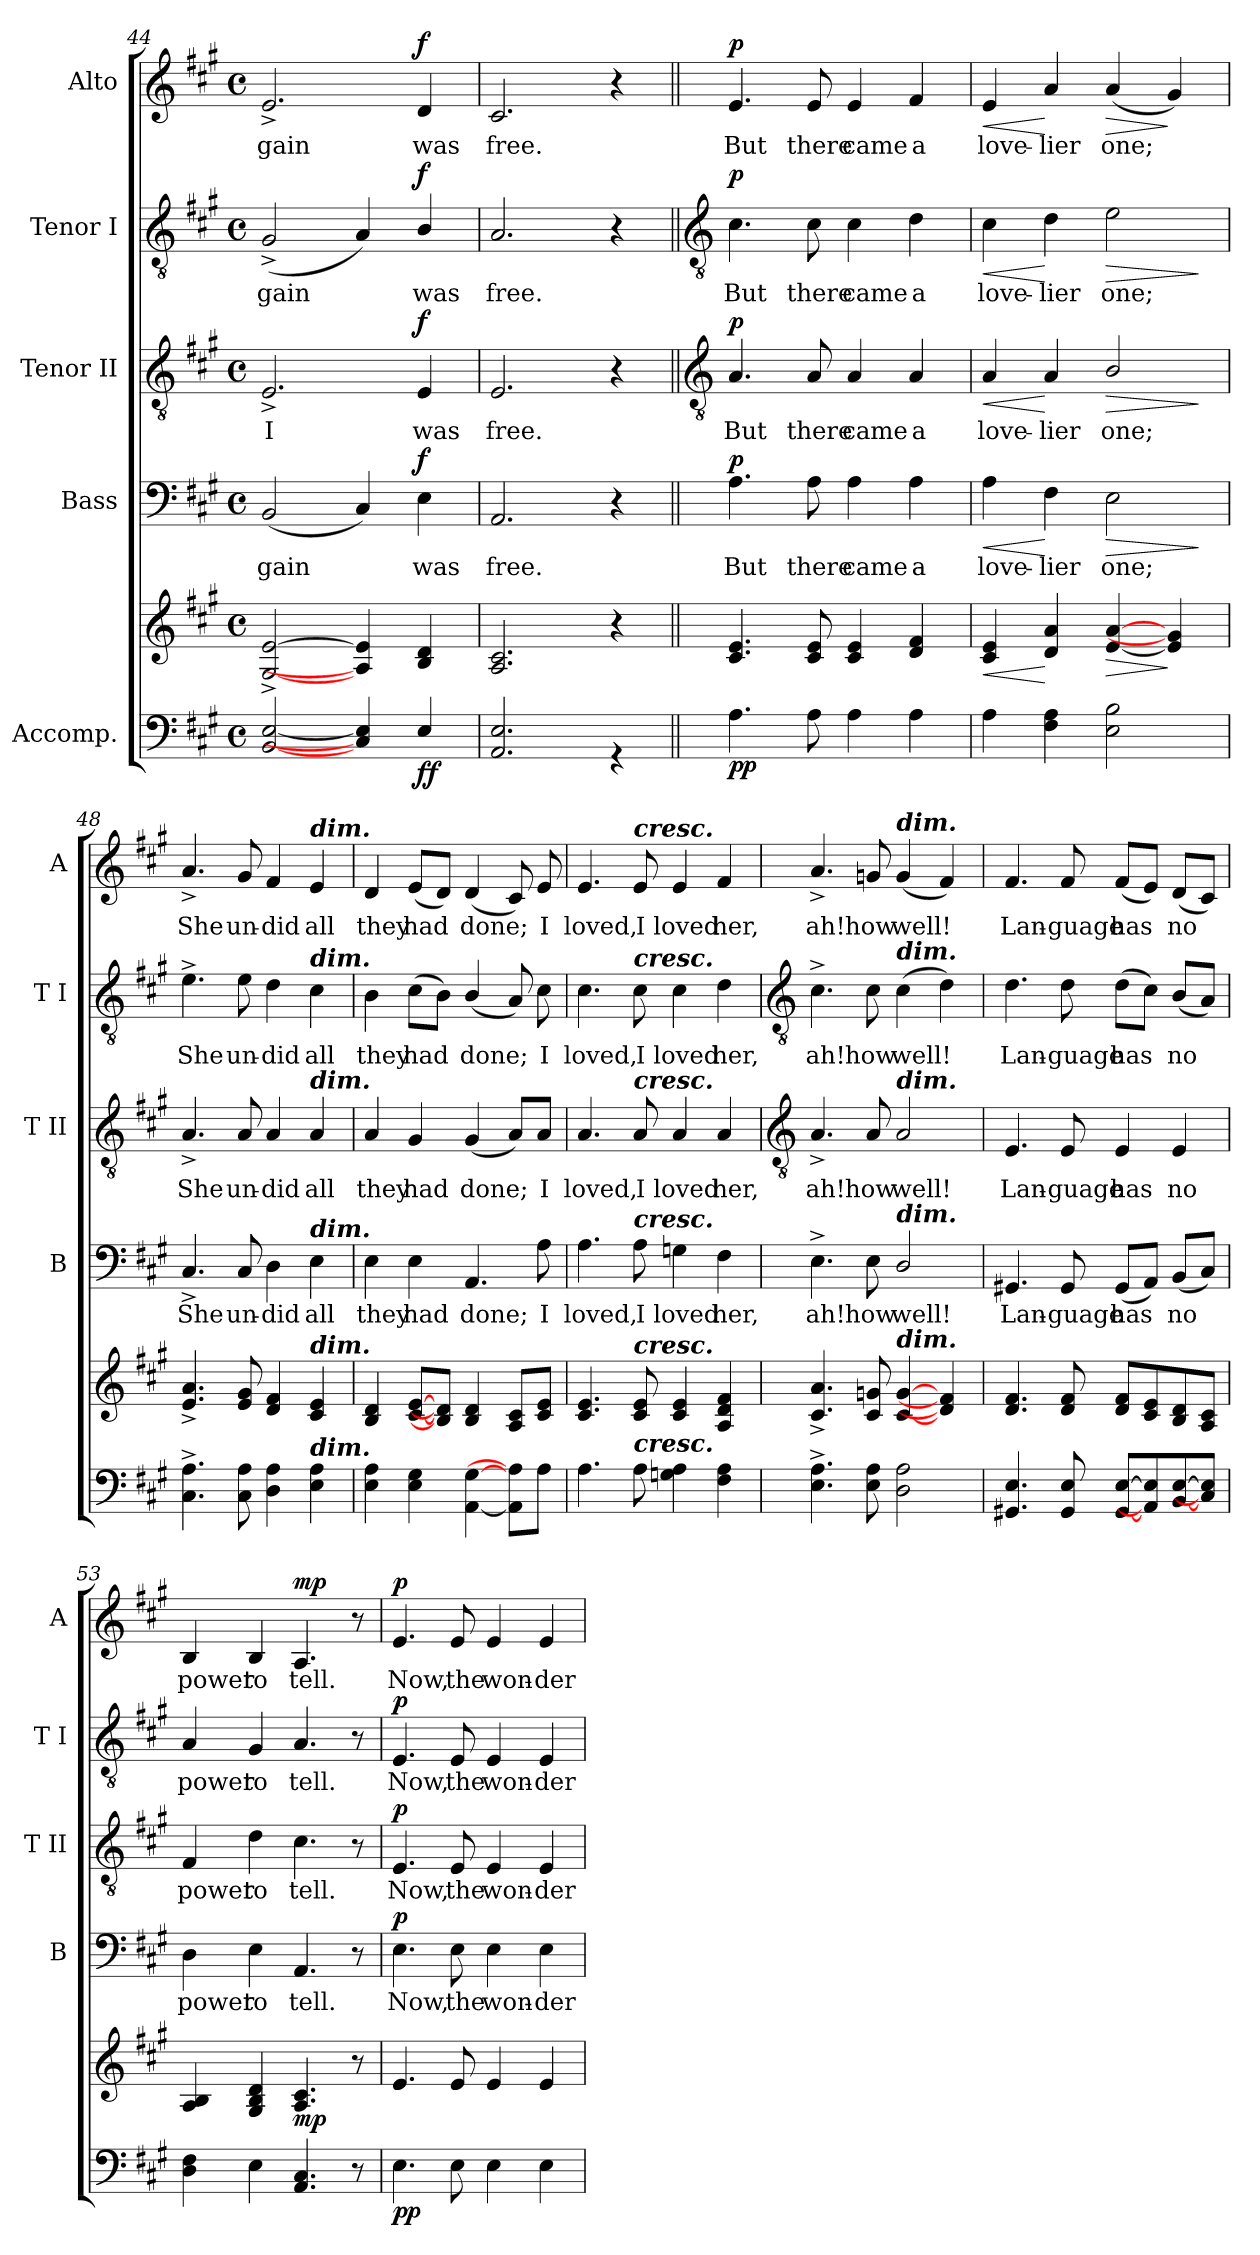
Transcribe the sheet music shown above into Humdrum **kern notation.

**kern	**kern	**dynam	**kern	**text	**dynam	**kern	**text	**dynam	**kern	**text	**dynam	**kern	**text	**dynam
*part5	*part5	*part5	*part4	*part4	*part4	*part3	*part3	*part3	*part2	*part2	*part2	*part1	*part1	*part1
*staff6	*staff5	*staff5/6	*staff4	*staff4	*staff4	*staff3	*staff3	*staff3	*staff2	*staff2	*staff2	*staff1	*staff1	*staff1
*I"Accomp.	*	*	*I"Bass	*	*	*I"Tenor II	*	*	*I"Tenor I	*	*	*I"Alto	*	*
*	*	*	*I'B	*	*	*I'T II	*	*	*I'T I	*	*	*I'A	*	*
*clefF4	*clefG2	*	*clefF4	*	*	*clefGv2	*	*	*clefGv2	*	*	*clefG2	*	*
*k[f#c#g#]	*k[f#c#g#]	*	*k[f#c#g#]	*	*	*k[f#c#g#]	*	*	*k[f#c#g#]	*	*	*k[f#c#g#]	*	*
*A:	*A:	*	*A:	*	*	*A:	*	*	*A:	*	*	*A:	*	*
*M4/4	*M4/4	*	*M4/4	*	*	*M4/4	*	*	*M4/4	*	*	*M4/4	*	*
*met(c)	*met(c)	*	*met(c)	*	*	*met(c)	*	*	*met(c)	*	*	*met(c)	*	*
=44	=44	=44	=44	=44	=44	=44	=44	=44	=44	=44	=44	=44	=44	=44
*^	*	*	*	*	*	*	*	*	*	*	*	*	*	*
!	!	!	!	!	!LO:LY:b	!	!	!LO:LY:b	!	!	!LO:LY:b	!	!	!LO:LY:b	!
1ryy	[2BB/ [2E/	[2G#^ [2e^	.	(<2BB	-gain	.	2.E^	I	.	(<2G#^	-gain	.	2.e^	-gain	.
.	4C#/] 4E/]	4A] 4e]	.	4C#)	.	.	.	.	.	4A)	.	.	.	.	.
!	!	!	!LO:DY:b=2	!	!LO:LY:b	!	!	!LO:LY:b	!	!	!LO:LY:b	!	!	!LO:LY:b	!
!	!	!	!LO:DY:n=1:b	!	!	!LO:DY:b	!	!	!LO:DY:b	!	!	!LO:DY:b	!	!	!LO:DY:b
.	4E/	4B/ 4d/	f f	4E	was	f	4E	was	f	4B/	was	f	4d/	was	f
=45	=45	=45	=45	=45	=45	=45	=45	=45	=45	=45	=45	=45	=45	=45	=45
!	!	!	!	!	!LO:LY:b	!	!	!LO:LY:b	!	!	!LO:LY:b	!	!	!LO:LY:b	!
1ryy	2.AA/ 2.E/	2.A 2.c#	.	2.AA	free.	.	2.E	free.	.	2.A	free.	.	2.c#	free.	.
.	4r	4r	.	4r	.	.	4r	.	.	4r	.	.	4r	.	.
*v	*v	*	*	*	*	*	*	*	*	*	*	*	*	*	*
!!LO:LB:g=z
=46||	=46||	=46||	=46||	=46||	=46||	=46||	=46||	=46||	=46||	=46||	=46||	=46||	=46||	=46||
*	*	*	*	*	*	*clefGv2	*	*	*clefGv2	*	*	*	*	*
*^	*	*	*	*	*	*	*	*	*	*	*	*	*	*
!	!	!	!LO:DY:b=2	!	!LO:LY:b	!	!	!LO:LY:b	!	!	!LO:LY:b	!	!	!LO:LY:b	!
!	!	!	!LO:DY:n=1:b	!	!	!LO:DY:b	!	!	!LO:DY:b	!	!	!LO:DY:b	!	!	!LO:DY:b
*v	*v	*	*	*	*	*	*	*	*	*	*	*	*	*	*
4.A	4.c# 4.e	p p	4.A	But	p	4.A	But	p	4.c#	But	p	4.e	But	p
!	!	!	!	!LO:LY:b	!	!	!LO:LY:b	!	!	!LO:LY:b	!	!	!LO:LY:b	!
8A	8c# 8e	.	8A	there	.	8A	there	.	8c#	there	.	8e	there	.
!	!	!	!	!LO:LY:b	!	!	!LO:LY:b	!	!	!LO:LY:b	!	!	!LO:LY:b	!
4A	4c# 4e	.	4A	came	.	4A	came	.	4c#	came	.	4e	came	.
!	!	!	!	!LO:LY:b	!	!	!LO:LY:b	!	!	!LO:LY:b	!	!	!LO:LY:b	!
4A	4d 4f#	.	4A	a	.	4A	a	.	4d\	a	.	4f#	a	.
=47	=47	=47	=47	=47	=47	=47	=47	=47	=47	=47	=47	=47	=47	=47
!	!	!LO:HP:b	!	!LO:LY:b	!LO:HP:b	!	!LO:LY:b	!LO:HP:b	!	!LO:LY:b	!LO:HP:b	!	!LO:LY:b	!LO:HP:b
4A	4c# 4e	<	4A	love-	<	4A	love-	<	4c#	love-	<	4e	love-	<
!	!	!	!	!LO:LY:b	!	!	!LO:LY:b	!	!	!LO:LY:b	!	!	!LO:LY:b	!
4F#\ 4A\	4d 4a	[	4F#\	-lier	[	4A	-lier	[	4d	-lier	[	4a	-lier	[
!	!	!LO:HP:b	!	!LO:LY:b	!LO:HP:b	!	!LO:LY:b	!LO:HP:b	!	!LO:LY:b	!LO:HP:b	!	!LO:LY:b	!LO:HP:b
2E 2B	[4e [4a	>	2E	one;	>	2B/	one;	>	2e	one;	>	(<4a	one;	>
.	4e] 4g#]	]	.	.	.	.	.	.	.	.	.	4g#)	.	]
.	.	.	.	.	]	.	.	]	.	.	]	.	.	.
=48	=48	=48	=48	=48	=48	=48	=48	=48	=48	=48	=48	=48	=48	=48
!	!	!	!	!LO:LY:b	!	!	!LO:LY:b	!	!	!LO:LY:b	!	!	!LO:LY:b	!
4.C#^ 4.A^	4.e^ 4.a^	.	4.C#^	She	.	4.A^	She	.	4.e^	She	.	4.a^	She	.
!	!	!	!	!LO:LY:b	!	!	!LO:LY:b	!	!	!LO:LY:b	!	!	!LO:LY:b	!
8C# 8A	8e 8g#	.	8C#	un-	.	8A	un-	.	8e	un-	.	8g#	un-	.
!	!	!	!	!LO:LY:b	!	!	!LO:LY:b	!	!	!LO:LY:b	!	!	!LO:LY:b	!
4D 4A	4d 4f#	.	4D	-did	.	4A	-did	.	4d\	-did	.	4f#	-did	.
!	!	!	!	!	!	!	!	!	!	!	!	!LO:TX:a:Bi:t=dim.	!	!
!	!	!	!	!	!	!	!	!	!LO:TX:a:Bi:t=dim.	!	!	!	!	!
!	!	!	!	!	!	!LO:TX:a:Bi:t=dim.	!	!	!	!	!	!	!	!
!	!	!	!LO:TX:a:Bi:t=dim.	!	!	!	!	!	!	!	!	!	!	!
!	!LO:TX:a:Bi:t=dim.	!	!	!	!	!	!	!	!	!	!	!	!	!
!LO:TX:a:Bi:t=dim.	!	!	!	!	!	!	!	!	!	!	!	!	!	!
!	!	!	!	!LO:LY:b	!	!	!LO:LY:b	!	!	!LO:LY:b	!	!	!LO:LY:b	!
4E 4A	4c# 4e	.	4E	all	.	4A	all	.	4c#	all	.	4e	all	.
=49	=49	=49	=49	=49	=49	=49	=49	=49	=49	=49	=49	=49	=49	=49
!	!	!	!	!LO:LY:b	!	!	!LO:LY:b	!	!	!LO:LY:b	!	!	!LO:LY:b	!
4E 4A	4B 4d	.	4E	they	.	4A	they	.	4B\	they	.	4d	they	.
!	!	!	!	!LO:LY:b	!	!	!LO:LY:b	!	!	!LO:LY:b	!	!	!LO:LY:b	!
4E 4G#	[8c# [8eL	.	4E	had	.	4G#	had	.	(>8c#L	had	.	(<8eL	had	.
.	8B] 8d]J	.	.	.	.	.	.	.	8BJ)	.	.	8dJ)	.	.
!	!	!	!	!LO:LY:b	!	!	!LO:LY:b	!	!	!LO:LY:b	!	!	!LO:LY:b	!
[4AA [4G#	4B/ 4d/	.	4.AA	done;	.	(<4G#	done;	.	(<4B/	done;	.	(<4d/	done;	.
8AA] 8A]L	8A 8c#L	.	.	.	.	8A/L)	.	.	8A)	.	.	8c#)	.	.
!	!	!	!	!LO:LY:b	!	!	!LO:LY:b	!	!	!LO:LY:b	!	!	!LO:LY:b	!
8AJ	8c# 8eJ	.	8A	I	.	8A/J	I	.	8c#	I	.	8e	I	.
=50	=50	=50	=50	=50	=50	=50	=50	=50	=50	=50	=50	=50	=50	=50
!	!	!	!	!LO:LY:b	!	!	!LO:LY:b	!	!	!LO:LY:b	!	!	!LO:LY:b	!
4.A	4.c# 4.e	.	4.A	loved,	.	4.A	loved,	.	4.c#	loved,	.	4.e	loved,	.
!	!	!	!	!	!	!	!	!	!	!	!	!LO:TX:a:Bi:t=cresc.	!	!
!	!	!	!	!	!	!	!	!	!LO:TX:a:Bi:t=cresc.	!	!	!	!	!
!	!	!	!	!	!	!LO:TX:a:Bi:t=cresc.	!	!	!	!	!	!	!	!
!	!	!	!LO:TX:a:Bi:t=cresc.	!	!	!	!	!	!	!	!	!	!	!
!	!LO:TX:a:Bi:t=cresc.	!	!	!	!	!	!	!	!	!	!	!	!	!
!LO:TX:a:Bi:t=cresc.	!	!	!	!	!	!	!	!	!	!	!	!	!	!
!	!	!	!	!LO:LY:b	!	!	!LO:LY:b	!	!	!LO:LY:b	!	!	!LO:LY:b	!
8A	8c# 8e	.	8A	I	.	8A	I	.	8c#	I	.	8e	I	.
!	!	!	!	!LO:LY:b	!	!	!LO:LY:b	!	!	!LO:LY:b	!	!	!LO:LY:b	!
4Gn 4A	4c# 4e	.	4Gn	loved	.	4A	loved	.	4c#	loved	.	4e	loved	.
!	!	!	!	!LO:LY:b	!	!	!LO:LY:b	!	!	!LO:LY:b	!	!	!LO:LY:b	!
4F#\ 4A\	4A 4d 4f#	.	4F#\	her,	.	4A	her,	.	4d\	her,	.	4f#	her,	.
!!LO:LB:g=z
=51	=51	=51	=51	=51	=51	=51	=51	=51	=51	=51	=51	=51	=51	=51
*	*	*	*	*	*	*clefGv2	*	*	*clefGv2	*	*	*	*	*
!	!	!	!	!LO:LY:b	!	!	!LO:LY:b	!	!	!LO:LY:b	!	!	!LO:LY:b	!
4.E^ 4.A^	4.c#^ 4.a^	.	4.E^	ah!	.	4.A^	ah!	.	4.c#^	ah!	.	4.a^	ah!	.
!	!	!	!	!LO:LY:b	!	!	!LO:LY:b	!	!	!LO:LY:b	!	!	!LO:LY:b	!
8E 8A	8c# 8gn	.	8E	how	.	8A	how	.	8c#	how	.	8gn	how	.
!	!	!	!	!	!	!	!	!	!	!	!	!LO:TX:a:Bi:t=dim.	!	!
!	!	!	!	!	!	!	!	!	!LO:TX:a:Bi:t=dim.	!	!	!	!	!
!	!	!	!	!	!	!LO:TX:a:Bi:t=dim.	!	!	!	!	!	!	!	!
!	!	!	!LO:TX:a:Bi:t=dim.	!	!	!	!	!	!	!	!	!	!	!
!	!LO:TX:a:Bi:t=dim.	!	!	!	!	!	!	!	!	!	!	!	!	!
!	!	!	!	!LO:LY:b	!	!	!LO:LY:b	!	!	!LO:LY:b	!	!	!LO:LY:b	!
2D 2A	[4c# [4g	.	2D/	well!	.	2A	well!	.	(>4c#	well!	.	(<4g	well!	.
.	4d] 4f#]	.	.	.	.	.	.	.	4d\)	.	.	4f#)	.	.
=52	=52	=52	=52	=52	=52	=52	=52	=52	=52	=52	=52	=52	=52	=52
!	!	!	!	!LO:LY:b	!	!	!LO:LY:b	!	!	!LO:LY:b	!	!	!LO:LY:b	!
4.GG#X 4.E	4.d 4.f#	.	4.GG#X	Lan-	.	4.E	Lan-	.	4.d\	Lan-	.	4.f#	Lan-	.
!	!	!	!	!LO:LY:b	!	!	!LO:LY:b	!	!	!LO:LY:b	!	!	!LO:LY:b	!
8GG# 8E	8d 8f#	.	8GG#	-guage	.	8E	-guage	.	8d\	-guage	.	8f#	-guage	.
!	!	!	!	!LO:LY:b	!	!	!LO:LY:b	!	!	!LO:LY:b	!	!	!LO:LY:b	!
[8GG# [8EL	8d 8f#L	.	(<8GG#L	has	.	4E	has	.	(>8dL	has	.	(<8f#L	has	.
8AA] 8E]	8c# 8e	.	8AAJ)	.	.	.	.	.	8c#J)	.	.	8eJ)	.	.
!	!	!	!	!LO:LY:b	!	!	!LO:LY:b	!	!	!LO:LY:b	!	!	!LO:LY:b	!
[8BB [8E	8B 8d	.	(<8BBL	no	.	4E	no	.	(<8BL	no	.	(<8dL	no	.
8C#] 8E]J	8A 8c#J	.	8C#J)	.	.	.	.	.	8AJ)	.	.	8c#J)	.	.
=53	=53	=53	=53	=53	=53	=53	=53	=53	=53	=53	=53	=53	=53	=53
!	!	!	!	!LO:LY:b	!	!	!LO:LY:b	!	!	!LO:LY:b	!	!	!LO:LY:b	!
4D 4F#	4A 4B	.	4D	power	.	4F#	power	.	4A	power	.	4B/	power	.
!	!	!	!	!LO:LY:b	!	!	!LO:LY:b	!	!	!LO:LY:b	!	!	!LO:LY:b	!
4E	4G# 4B 4d	.	4E	to	.	4d	to	.	4G#	to	.	4B/	to	.
!	!	!LO:DY:b	!	!LO:LY:b	!	!	!LO:LY:b	!	!	!LO:LY:b	!	!	!LO:LY:b	!LO:DY:b
4.AA 4.C#	4.A 4.c#	mp	4.AA	tell.	.	4.c#	tell.	.	4.A	tell.	.	4.A	tell.	mp
8r	8r	.	8r	.	.	8r	.	.	8r	.	.	8r	.	.
=54	=54	=54	=54	=54	=54	=54	=54	=54	=54	=54	=54	=54	=54	=54
!	!	!LO:DY:b=2	!	!LO:LY:b	!	!	!LO:LY:b	!	!	!LO:LY:b	!	!	!LO:LY:b	!
!	!	!LO:DY:n=1:b	!	!	!LO:DY:b	!	!	!LO:DY:b	!	!	!LO:DY:b	!	!	!LO:DY:b
4.E\	4.e	p p	4.E	Now,	p	4.E	Now,	p	4.E	Now,	p	4.e	Now,	p
!	!	!	!	!LO:LY:b	!	!	!LO:LY:b	!	!	!LO:LY:b	!	!	!LO:LY:b	!
8E	8e	.	8E	the	.	8E	the	.	8E	the	.	8e	the	.
!	!	!	!	!LO:LY:b	!	!	!LO:LY:b	!	!	!LO:LY:b	!	!	!LO:LY:b	!
4E	4e	.	4E	won-	.	4E	won-	.	4E	won-	.	4e	won-	.
!	!	!	!	!LO:LY:b	!	!	!LO:LY:b	!	!	!LO:LY:b	!	!	!LO:LY:b	!
4E	4e	.	4E	-der	.	4E	-der	.	4E	-der	.	4e	-der	.
=	=	=	=	=	=	=	=	=	=	=	=	=	=	=
*-	*-	*-	*-	*-	*-	*-	*-	*-	*-	*-	*-	*-	*-	*-
